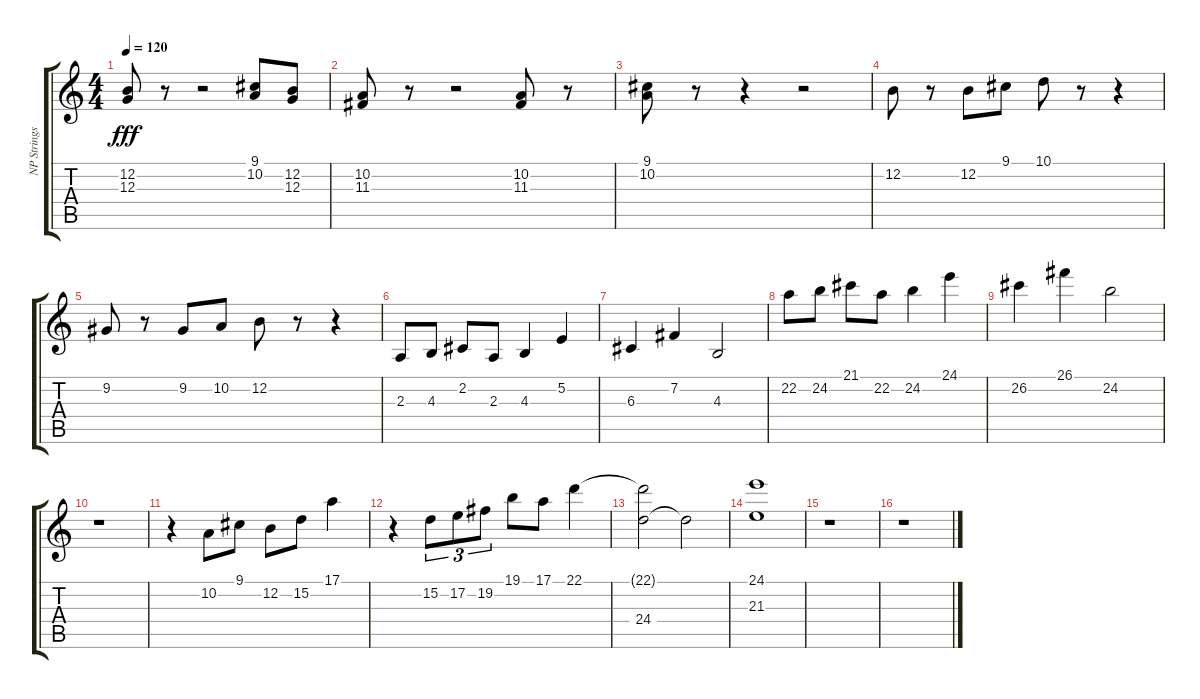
\track ("NP Strings" "NP Strings") {instrument stringensemble2}
\staff {score tabs}
\tuning (E4 B3 G3 D3 A2 E2) {hide}
\ts (4 4)
\tempo 120
\clef g2
\ks c
(12.2 12.3).8{dy fff} r.8 r.2 (9.1 10.2).8 (12.2 12.3).8 |
(10.2 11.3).8 r.8 r.2 (10.2 11.3).8 r.8 |
(9.1 10.2).8 r.8 r.4 r.2 |
12.2.8 r.8 12.2.8 9.1.8 10.1.8 r.8 r.4 |
9.2.8 r.8 9.2.8 10.2.8 12.2.8 r.8 r.4 |
2.3.8{volume 15 instrument stringensemble2} 4.3.8 2.2.8 2.3.8 4.3.4 5.2.4 |
6.3.4 7.2.4 4.3.2 |
22.2.8 24.2.8 21.1.8 22.2.8 24.2.4 24.1.4 |
26.2.4 26.1.4 24.2.2 |
r.1 |
r.4 10.2.8 9.1.8 12.2.8 15.2.8 17.1.4 |
r.4 15.2.8{tu (3 2)} 17.2.8{tu (3 2)} 19.2.8{tu (3 2)} 19.1.8 17.1.8 22.1.4 |
(22.1{t} 24.4).2 24.4{t}.2 |
(24.1 21.3).1 |
r.1 |
r.1
